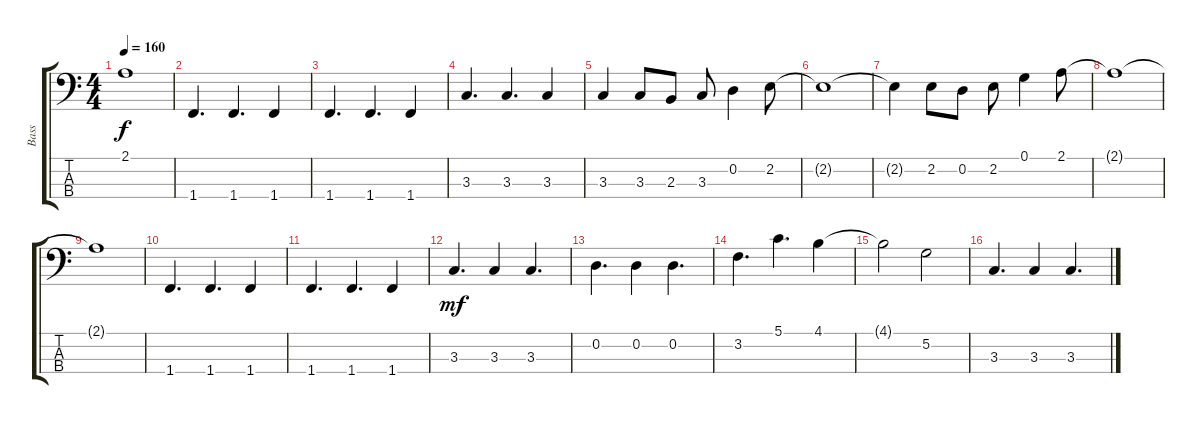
\track ("Bass" "Bass") {instrument electricbassfinger}
\staff {score tabs}
\tuning (G2 D2 A1 E1) {hide}
\ts (4 4)
\tempo 160
\clef f4
\ks c
2.1{t}.1{dy f} |
1.4.4{d} 1.4.4{d} 1.4.4 |
1.4.4{d} 1.4.4{d} 1.4.4 |
3.3.4{d} 3.3.4{d} 3.3.4 |
3.3.4 3.3.8 2.3.8 3.3.8 0.2.4 2.2.8 |
2.2{t}.1 |
2.2{t}.4 2.2.8 0.2.8 2.2.8 0.1.4 2.1.8 |
2.1{t}.1 |
2.1{t}.1 |
1.4.4{d} 1.4.4{d} 1.4.4 |
1.4.4{d} 1.4.4{d} 1.4.4 |
3.3.4{d dy mf} 3.3.4 3.3.4{d} |
0.2.4{d} 0.2.4 0.2.4{d} |
3.2.4{d} 5.1.4{d} 4.1.4 |
4.1{t}.2 5.2.2 |
3.3.4{d} 3.3.4 3.3.4{d}
